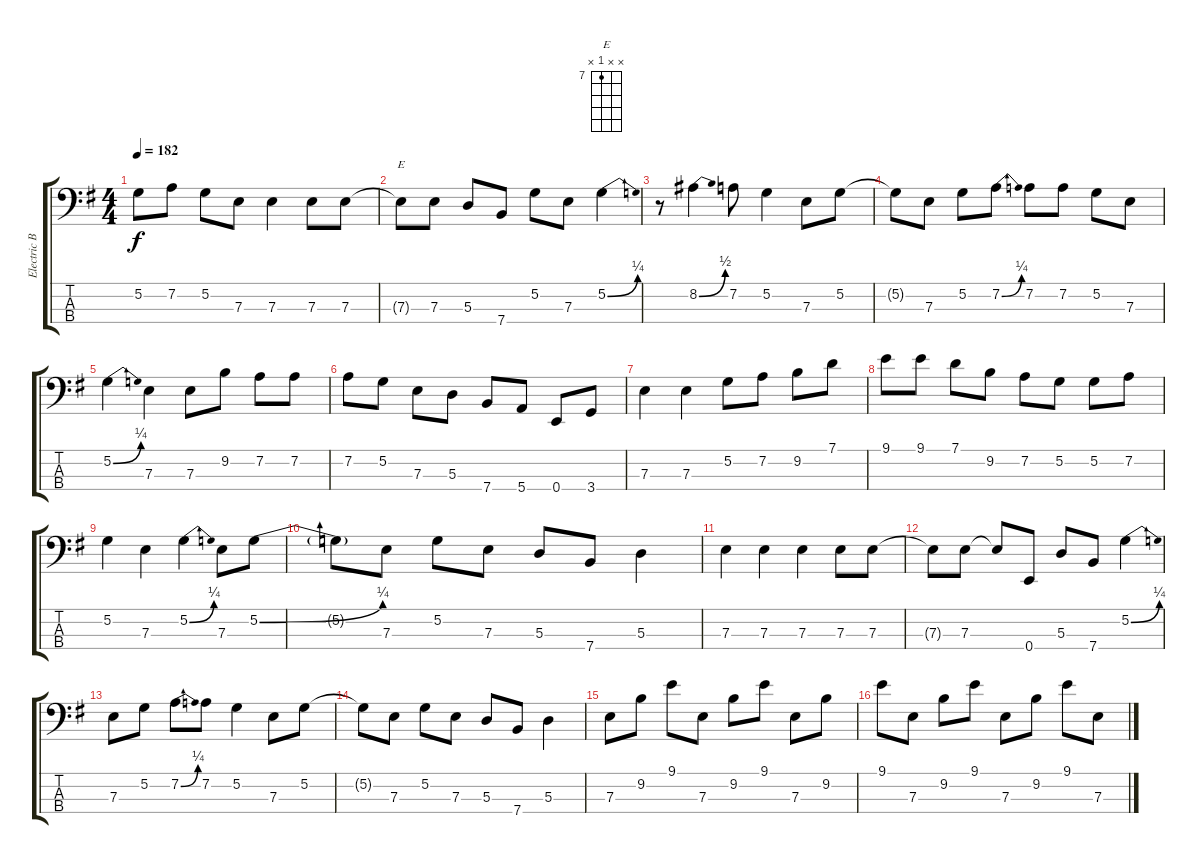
\track ("Electric Bass" "Electric B") {instrument electricbassfinger}
\staff {score tabs}
\tuning (G2 D2 A1 E1) {hide}
\chord ("E" x x 7 x) {firstfret 7}
\ts (4 4)
\tempo 182
\clef f4
\ks g
5.2.8{dy f} 7.2.8 5.2.8 7.3.8 7.3.4 7.3.8 7.3.8 |
7.3{t}.8{ch "E"} 7.3.8 5.3.8 7.4.8 5.2.8 7.3.8 5.2{be (bend 0 0 60 1)}.4 |
r.8 8.2{be (bend 0 0 60 2)}.4 7.2.8 5.2.4 7.3.8 5.2.8 |
5.2{t}.8 7.3.8 5.2.8 7.2{be (bend 0 0 60 1)}.8 7.2.8 7.2.8 5.2.8 7.3.8 |
5.2{be (bend 0 0 60 1)}.4 7.3.4 7.3.8 9.2.8 7.2.8 7.2.8 |
7.2.8 5.2.8 7.3.8 5.3.8 7.4.8 5.4.8 0.4.8 3.4.8 |
7.3.4 7.3.4 5.2.8 7.2.8 9.2.8 7.1.8 |
9.1.8 9.1.8 7.1.8 9.2.8 7.2.8 5.2.8 5.2.8 7.2.8 |
5.2.4 7.3.4 5.2{be (bend 0 0 60 1)}.4 7.3.8 5.2{be (bend 0 0 60 1)}.8 |
5.2{t}.8 7.3.8 5.2.8 7.3.8 5.3.8 7.4.8 5.3.4 |
7.3.4 7.3.4 7.3.4 7.3.8 7.3.8 |
7.3{t}.8 7.3.8 7.3{t}.8 0.4.8 5.3.8 7.4.8 5.2{be (bend 0 0 60 1)}.4 |
7.3.8 5.2.8 7.2{be (bend 0 0 60 1)}.8 7.2.8 5.2.4 7.3.8 5.2.8 |
5.2{t}.8 7.3.8 5.2.8 7.3.8 5.3.8 7.4.8 5.3.4 |
7.3.8 9.2.8 9.1.8 7.3.8 9.2.8 9.1.8 7.3.8 9.2.8 |
9.1.8 7.3.8 9.2.8 9.1.8 7.3.8 9.2.8 9.1.8 7.3.8
